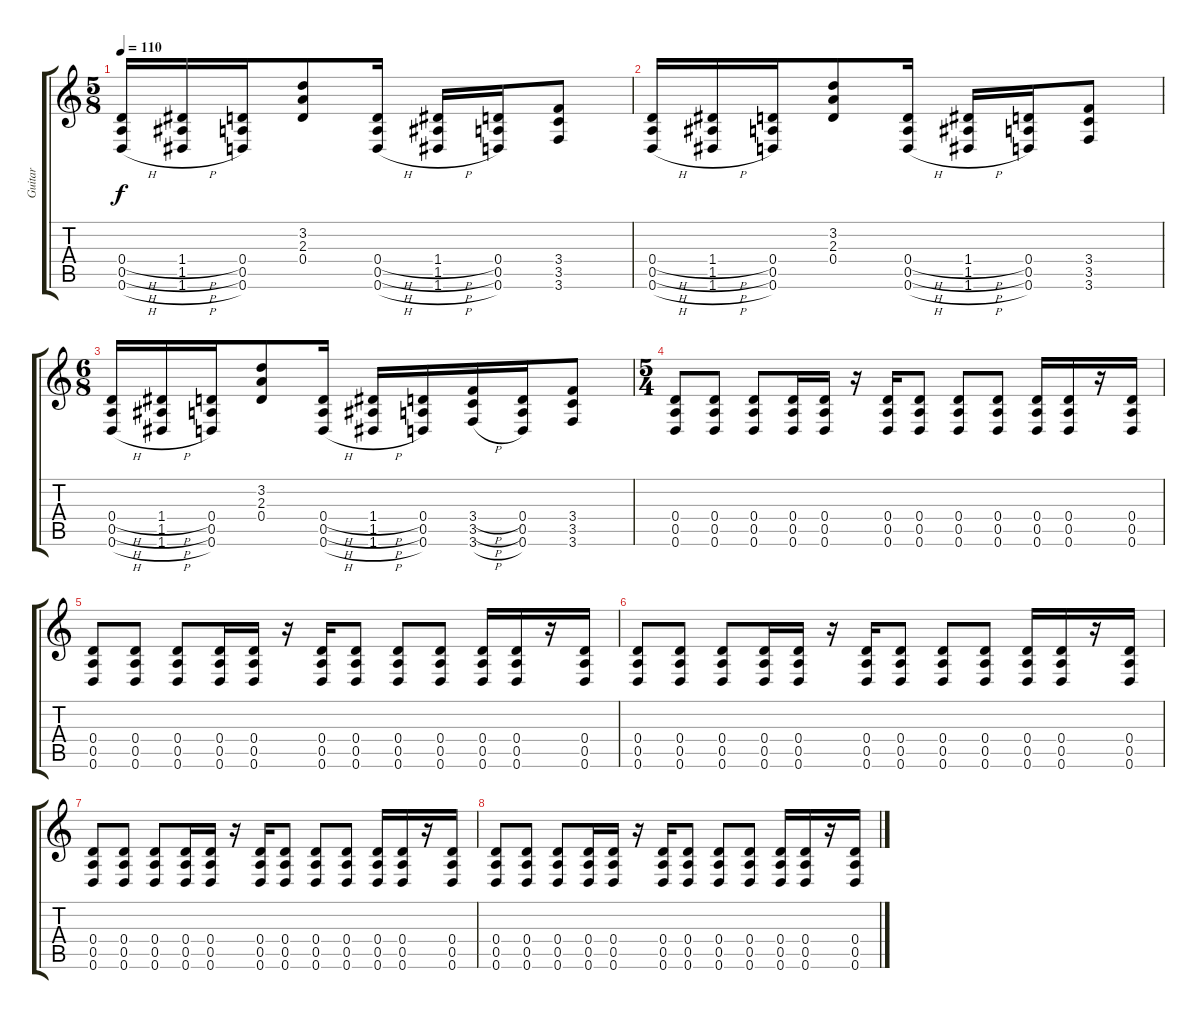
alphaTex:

\track ("Guitar" "Guitar") {instrument overdrivenguitar}
\staff {score tabs}
\tuning (E4 B3 G3 D3 A2 D2) {hide}
\ts (5 8)
\tempo 110
\clef g2
\ks c
(0.4{h} 0.5{h} 0.6{h}).16{dy f volume 16 instrument distortionguitar} (1.4{h} 1.5{h} 1.6{h}).16 (0.4 0.5 0.6).16 (3.2 2.3 0.4).8 (0.4{h} 0.5{h} 0.6{h}).16 (1.4{h} 1.5{h} 1.6{h}).16 (0.4 0.5 0.6).16 (3.4 3.5 3.6).8 |
(0.4{h} 0.5{h} 0.6{h}).16{volume 16 instrument distortionguitar} (1.4{h} 1.5{h} 1.6{h}).16 (0.4 0.5 0.6).16 (3.2 2.3 0.4).8 (0.4{h} 0.5{h} 0.6{h}).16 (1.4{h} 1.5{h} 1.6{h}).16 (0.4 0.5 0.6).16 (3.4 3.5 3.6).8 |
\ts (6 8)
(0.4{h} 0.5{h} 0.6{h}).16{volume 16 instrument distortionguitar} (1.4{h} 1.5{h} 1.6{h}).16 (0.4 0.5 0.6).16 (3.2 2.3 0.4).8 (0.4{h} 0.5{h} 0.6{h}).16 (1.4{h} 1.5{h} 1.6{h}).16 (0.4 0.5 0.6).16 (3.4{h} 3.5{h} 3.6{h}).16 (0.4 0.5 0.6).16 (3.4 3.5 3.6).8 |
\ts (5 4)
(0.4 0.5 0.6).8{volume 10 instrument overdrivenguitar} (0.4 0.5 0.6).8 (0.4 0.5 0.6).8 (0.4 0.5 0.6).16 (0.4 0.5 0.6).16 r.16 (0.4 0.5 0.6).16 (0.4 0.5 0.6).8 (0.4 0.5 0.6).8 (0.4 0.5 0.6).8 (0.4 0.5 0.6).16 (0.4 0.5 0.6).16 r.16 (0.4 0.5 0.6).16 |
(0.4 0.5 0.6).8{volume 10 instrument overdrivenguitar} (0.4 0.5 0.6).8 (0.4 0.5 0.6).8 (0.4 0.5 0.6).16 (0.4 0.5 0.6).16 r.16 (0.4 0.5 0.6).16 (0.4 0.5 0.6).8 (0.4 0.5 0.6).8 (0.4 0.5 0.6).8 (0.4 0.5 0.6).16 (0.4 0.5 0.6).16 r.16 (0.4 0.5 0.6).16 |
(0.4 0.5 0.6).8{volume 10 instrument overdrivenguitar} (0.4 0.5 0.6).8 (0.4 0.5 0.6).8 (0.4 0.5 0.6).16 (0.4 0.5 0.6).16 r.16 (0.4 0.5 0.6).16 (0.4 0.5 0.6).8 (0.4 0.5 0.6).8 (0.4 0.5 0.6).8 (0.4 0.5 0.6).16 (0.4 0.5 0.6).16 r.16 (0.4 0.5 0.6).16 |
(0.4 0.5 0.6).8{volume 10 instrument overdrivenguitar} (0.4 0.5 0.6).8 (0.4 0.5 0.6).8 (0.4 0.5 0.6).16 (0.4 0.5 0.6).16 r.16 (0.4 0.5 0.6).16 (0.4 0.5 0.6).8 (0.4 0.5 0.6).8 (0.4 0.5 0.6).8 (0.4 0.5 0.6).16 (0.4 0.5 0.6).16 r.16 (0.4 0.5 0.6).16 |
(0.4 0.5 0.6).8{volume 10 instrument overdrivenguitar} (0.4 0.5 0.6).8 (0.4 0.5 0.6).8 (0.4 0.5 0.6).16 (0.4 0.5 0.6).16 r.16 (0.4 0.5 0.6).16 (0.4 0.5 0.6).8 (0.4 0.5 0.6).8 (0.4 0.5 0.6).8 (0.4 0.5 0.6).16 (0.4 0.5 0.6).16 r.16 (0.4 0.5 0.6).16
